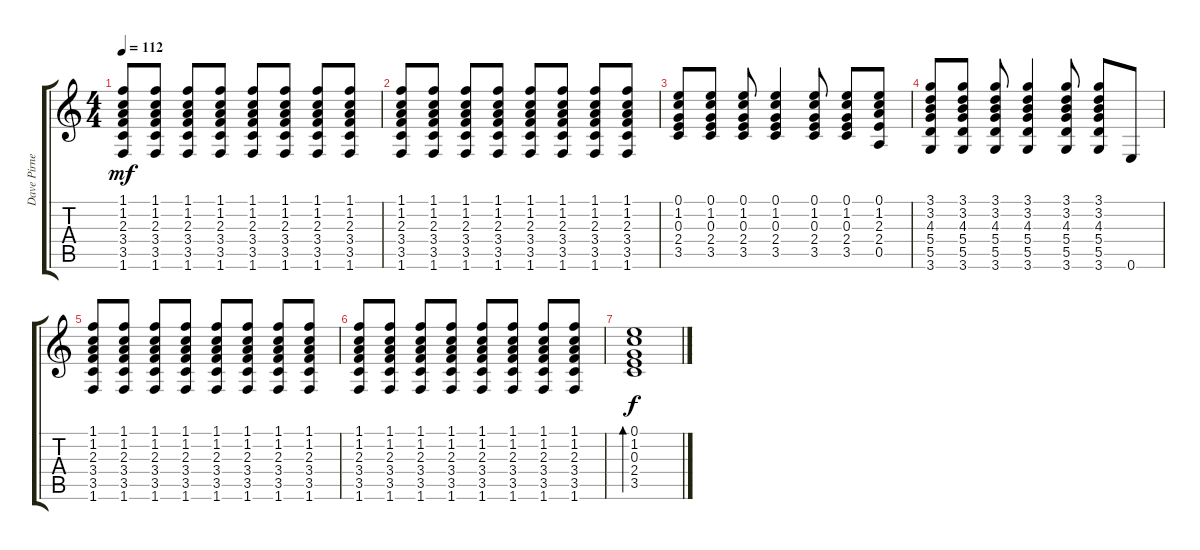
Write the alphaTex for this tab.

\track ("Dave Pirner" "Dave Pirne") {instrument acousticguitarsteel}
\staff {score tabs}
\tuning (E4 B3 G3 D3 A2 E2) {hide}
\ts (4 4)
\tempo 112
\clef g2
\ks c
(1.1 1.2 2.3 3.4 3.5 1.6).8{dy mf} (1.1 1.2 2.3 3.4 3.5 1.6).8 (1.1 1.2 2.3 3.4 3.5 1.6).8 (1.1 1.2 2.3 3.4 3.5 1.6).8 (1.1 1.2 2.3 3.4 3.5 1.6).8 (1.1 1.2 2.3 3.4 3.5 1.6).8 (1.1 1.2 2.3 3.4 3.5 1.6).8 (1.1 1.2 2.3 3.4 3.5 1.6).8 |
(1.1 1.2 2.3 3.4 3.5 1.6).8 (1.1 1.2 2.3 3.4 3.5 1.6).8 (1.1 1.2 2.3 3.4 3.5 1.6).8 (1.1 1.2 2.3 3.4 3.5 1.6).8 (1.1 1.2 2.3 3.4 3.5 1.6).8 (1.1 1.2 2.3 3.4 3.5 1.6).8 (1.1 1.2 2.3 3.4 3.5 1.6).8 (1.1 1.2 2.3 3.4 3.5 1.6).8 |
(0.1 1.2 0.3 2.4 3.5).8 (0.1 1.2 0.3 2.4 3.5).8 (0.1 1.2 0.3 2.4 3.5).8 (0.1 1.2 0.3 2.4 3.5).4 (0.1 1.2 0.3 2.4 3.5).8 (0.1 1.2 0.3 2.4 3.5).8 (0.1 1.2 2.3 2.4 0.5).8 |
(3.1 3.2 4.3 5.4 5.5 3.6).8 (3.1 3.2 4.3 5.4 5.5 3.6).8 (3.1 3.2 4.3 5.4 5.5 3.6).8 (3.1 3.2 4.3 5.4 5.5 3.6).4 (3.1 3.2 4.3 5.4 5.5 3.6).8 (3.1 3.2 4.3 5.4 5.5 3.6).8 0.6.8 |
(1.1 1.2 2.3 3.4 3.5 1.6).8 (1.1 1.2 2.3 3.4 3.5 1.6).8 (1.1 1.2 2.3 3.4 3.5 1.6).8 (1.1 1.2 2.3 3.4 3.5 1.6).8 (1.1 1.2 2.3 3.4 3.5 1.6).8 (1.1 1.2 2.3 3.4 3.5 1.6).8 (1.1 1.2 2.3 3.4 3.5 1.6).8 (1.1 1.2 2.3 3.4 3.5 1.6).8 |
(1.1 1.2 2.3 3.4 3.5 1.6).8 (1.1 1.2 2.3 3.4 3.5 1.6).8 (1.1 1.2 2.3 3.4 3.5 1.6).8 (1.1 1.2 2.3 3.4 3.5 1.6).8 (1.1 1.2 2.3 3.4 3.5 1.6).8 (1.1 1.2 2.3 3.4 3.5 1.6).8 (1.1 1.2 2.3 3.4 3.5 1.6).8 (1.1 1.2 2.3 3.4 3.5 1.6).8 |
(0.1 1.2 0.3 2.4 3.5).1{bd 60 dy f}
